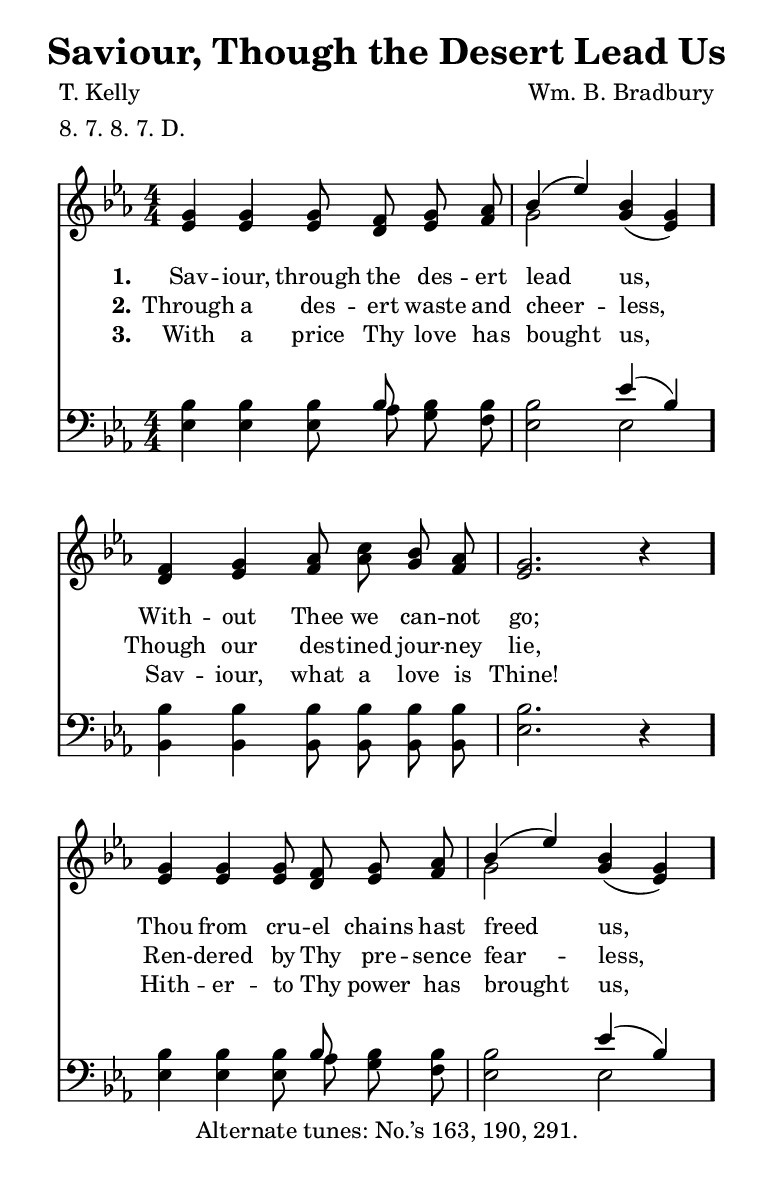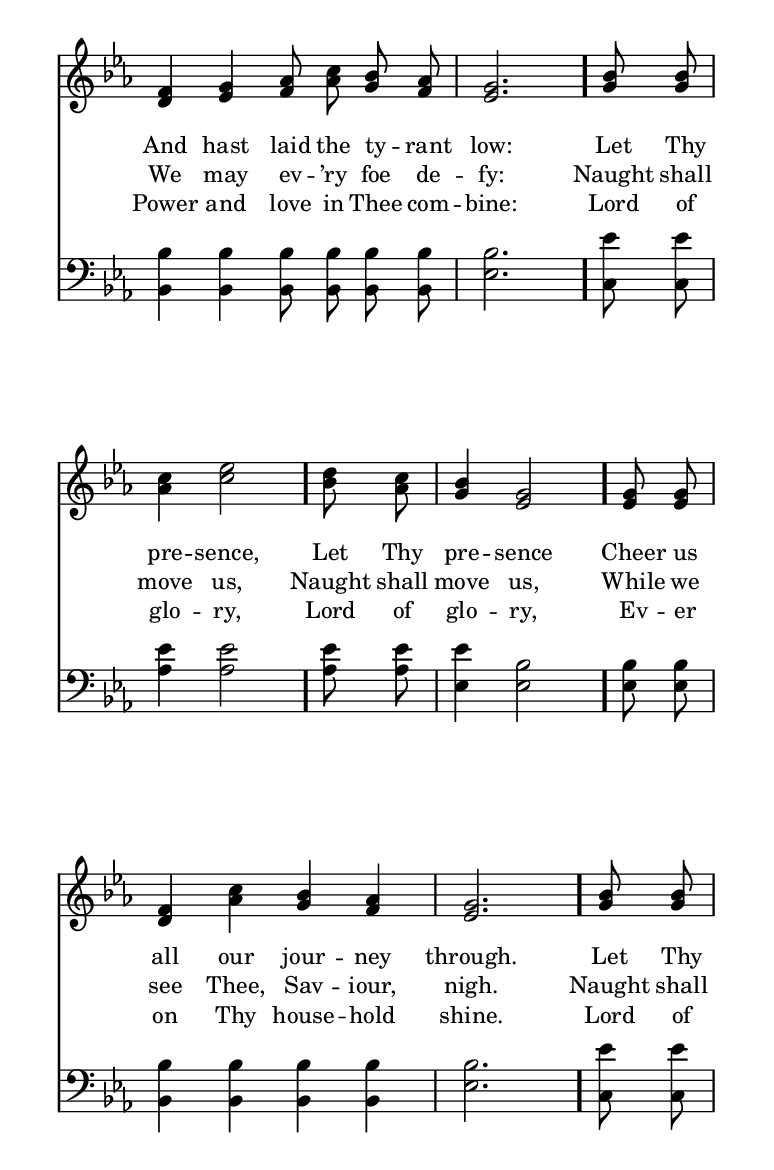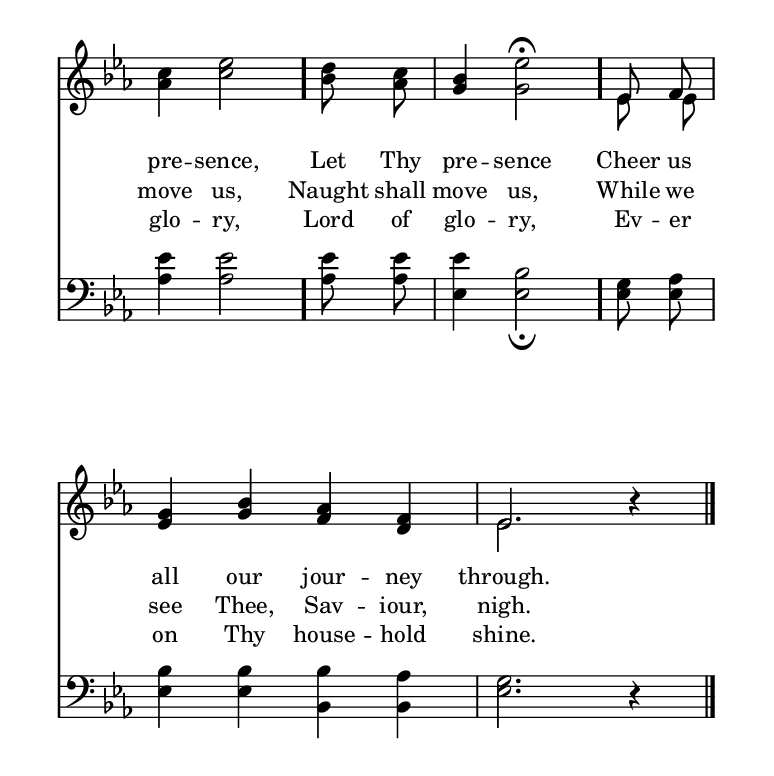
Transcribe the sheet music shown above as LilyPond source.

\include "common/global.ily"
\paper {
  \include "common/paper.ily"
  oddFooterMarkup = \markup { \fill-line { \on-the-fly \first-page "Alternate tunes: No.’s 163, 190, 291." } }

}

\header{
  hymnnumber = "191"
  title = "Saviour, Though the Desert Lead Us"
  tunename = ""
  meter = "8. 7. 8. 7. D."
  poet = "T. Kelly"
  composer = "Wm. B. Bradbury"
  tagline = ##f
}

ta = { \tempo 4=80 }
tb = { \tempo 4=40 }

global = {
  \include "common/overrides.ily"
  \override Staff.TimeSignature.style = #'numbered
  \time 4/4
  \override Score.MetronomeMark.transparent = ##t % hide all fermata changes too
  \ta
  \key ees \major
  \autoBeamOff
}

notesSoprano = {
\global
\relative c'' {

  g4 g g8 f g aes | bes4( ees) bes( g) |
  f4 g aes8 c bes aes | g2. r4 % rest not in original, but required to make timing work
  g4 g g8 f g aes | bes4( ees) bes( g) |
  f4 g aes8 c bes aes | g2.
  bes8 bes | c4 ees2
  d8 c | bes4 g2
  g8 g | f4 c' bes aes | g2.
  bes8 bes | c4 ees2
  d8 c | bes4 \tb ees2 \fermata \ta
  ees,8 f | g4 bes aes f | ees2. r4 % impossible "r8" in original

  \bar "|."

}
}

notesAlto = {
\global
\relative e' {

  ees4 ees ees8 d ees f | g2 g4( ees) |
  d4 ees f8 aes g f | ees2. r4 % added rest
  ees4 ees ees8 d ees f | g2 g4( ees) |
  d4 ees f8 aes g f | ees2.
  g8 g | aes4 c2
  bes8 aes | g4 ees2
  ees8 ees | d4 aes' g f | ees2.
  g8 g | aes4 c2
  bes8 aes | g4 g2
  ees8 ees | ees4 g f d | ees2. r4

}
}

notesTenor = {
\global
\relative a {

  bes4 bes bes8 bes bes bes | bes2 ees4( bes) |
  bes4 bes bes8 bes bes bes | bes2. r4 % added rest
  bes4 bes bes8 bes bes bes | bes2 ees4( bes) |
  bes4 bes bes8 bes bes bes | bes2.
  ees8 ees | ees4 ees2
  ees8 ees | ees4 bes2
  bes8 bes | bes4 bes bes bes | bes2.
  ees8 ees | ees4 ees2
  ees8 ees | ees4 bes2
  g8 aes | bes4 bes bes aes | g2. r4

}
}

notesBass = {
\global
\relative f {

  ees4 ees ees8 aes g f | ees2 ees
  bes4 bes bes8 bes bes bes | ees2. r4 % added rest
  ees4 ees ees8 aes g f | ees2 ees
  bes4 bes bes8 bes bes bes | ees2.
  c8 c aes'4 aes2
  aes8 aes | ees4 ees2
  ees8 ees bes4 bes bes bes | ees2.
  c8 c aes'4 aes2
  aes8 aes | ees4 ees2_\fermata
  ees8 ees | ees4 ees bes bes | ees2. r4

}
}

wordsA = \lyricmode {
\set stanza = "1."

Sav -- iour, through the des -- ert lead us, \bar "."
With -- out Thee we can -- not go; \bar "."
Thou from cru -- el chains hast freed us, \bar "."
And hast laid the ty -- rant low: \bar "."
%{HIDE>%} Let Thy pre -- sence, %{<HIDE%} \bar "."
Let Thy pre -- sence \bar "."
Cheer us all our jour -- ney through. \bar "."
%{HIDE>%} Let Thy pre -- sence, \bar "."
Let Thy pre -- sence \bar "."
Cheer us all our jour -- ney through. %{<HIDE%} \bar "."

}

wordsB = \lyricmode {
\set stanza = "2."

Through a des -- ert waste and cheer -- less,
Though our des -- tined jour -- ney lie,
Ren -- dered by Thy pre -- sence fear -- less,
We may ev -- ’ry foe de -- fy:
%{HIDE>%} Naught shall move us, %{<HIDE%}
Naught shall move us,
While we see Thee, Sav -- iour, nigh.
%{HIDE>%} Naught shall move us,
Naught shall move us,
While we see Thee, Sav -- iour, nigh. %{<HIDE%}

}

wordsC = \lyricmode {
\set stanza = "3."

With a price Thy love has bought us,
Sav -- iour, what a love is Thine!
Hith -- er -- to Thy power has brought us,
Power and love in Thee com -- bine:
%{HIDE>%} Lord of glo -- ry, %{<HIDE%}
Lord of glo -- ry,
Ev -- er on Thy house -- hold shine.
%{HIDE>%} Lord of glo -- ry,
Lord of glo -- ry,
Ev -- er on Thy house -- hold shine. %{<HIDE%}

}

\score {
  \context ChoirStaff <<
    \context Staff = upper <<
      \set Staff.autoBeaming = ##f
      \set ChoirStaff.systemStartDelimiter = #'SystemStartBar
      \set ChoirStaff.printPartCombineTexts = ##f
      \partcombine #'(2 . 9) \notesSoprano \notesAlto
      \context NullVoice = sopranos { \voiceOne << \notesSoprano >> }
      \context NullVoice = altos { \voiceTwo << \notesAlto >> }
      \context Lyrics = one   \lyricsto sopranos \wordsA
      \context Lyrics = two   \lyricsto sopranos \wordsB
      \context Lyrics = three \lyricsto sopranos \wordsC
    >>
    \context Staff = men <<
      \set Staff.autoBeaming = ##f
      \clef bass
      \set ChoirStaff.printPartCombineTexts = ##f
      \partcombine #'(2 . 9) \notesTenor \notesBass
      \context NullVoice = tenors { \voiceOne << \notesTenor >> }
      \context NullVoice = basses { \voiceTwo << \notesBass >> }
    >>
  >>
  \layout {
    \include "common/layout.ily"
  }
  \midi{
    \include "common/midi.ily"
  }
}

\version "2.19.49"  % necessary for upgrading to future LilyPond versions.

% vi:set et ts=2 sw=2 ai nocindent syntax=lilypond:
